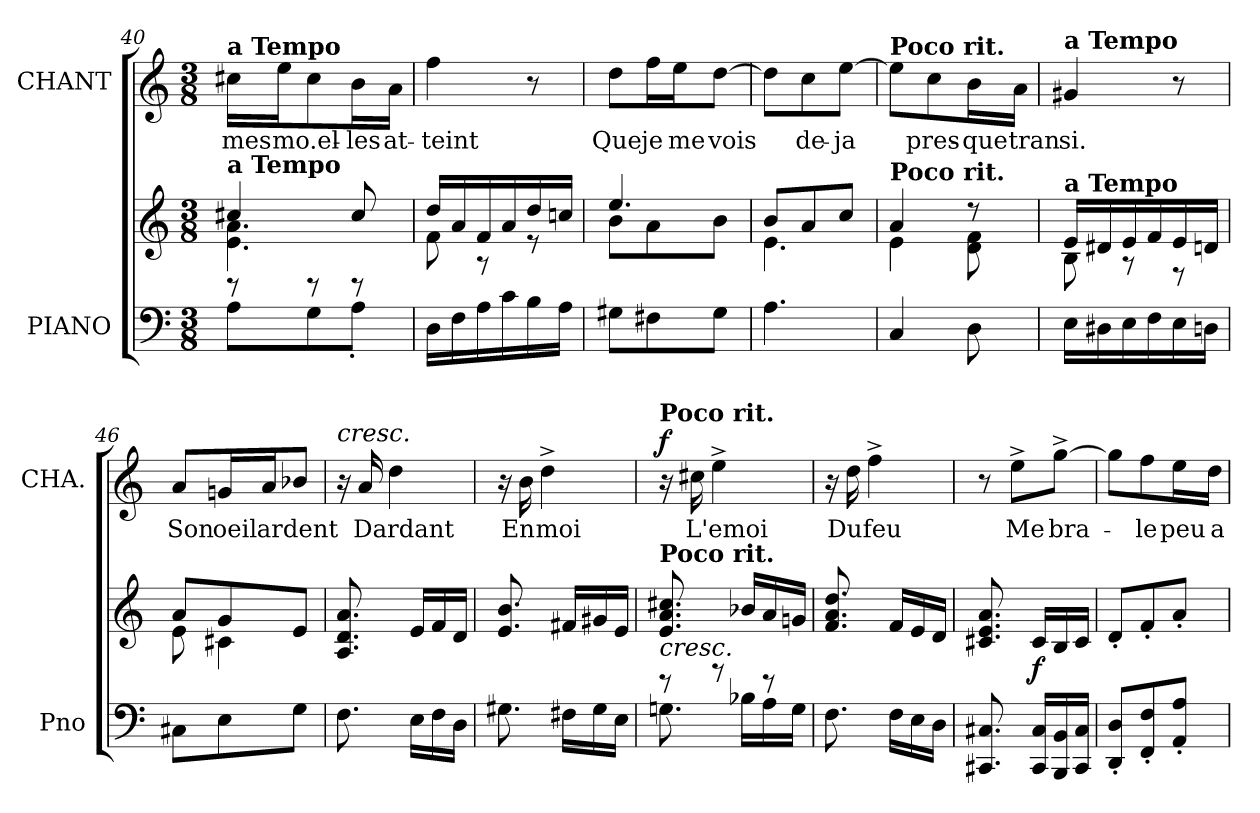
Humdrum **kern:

**kern	**kern	**dynam	**kern	**text	**dynam
*part2	*part2	*part2	*part1	*part1	*part1
*staff3	*staff2	*staff2/3	*staff1	*staff1	*staff1
*I"PIANO	*	*	*I"CHANT	*	*
*I'Pno	*	*	*I'CHA.	*	*
!!LO:LB:g=z
*clefF4	*clefG2	*	*clefG2	*	*
*k[]	*k[]	*	*k[]	*	*
*C:	*C:	*	*C:	*	*
*M3/8	*M3/8	*	*M3/8	*	*
=40	=40	=40	=40	=40	=40
*^	*^	*	*	*	*
!	!	!	!	!	!LO:TX:a:B:t=a Tempo	!	!
!	!	!LO:TX:a:B:t=a Tempo	!	!	!	!	!
!	!	!	!	!	!	!LO:LY:b:color=#000000	!
8r	8Ai\L	4cc#Xi/	4.ei\ 4.ai	.	16cc#Xi\LL	mes	.
!	!	!	!	!	!	!LO:LY:b:color=#000000	!
.	.	.	.	.	16eei\J	mo.el-	.
8r	8Gi\	.	.	.	8cc#i\	.	.
!	!	!	!	!	!	!LO:LY:b:color=#000000	!
8r	8A'i\J	8cc#i/	.	.	16bi\L	les	.
!	!	!	!	!	!	!LO:LY:b:color=#000000	!
.	.	.	.	.	16ai\JJ	at-	.
*v	*v	*	*	*	*	*	*
=41	=41	=41	=41	=41	=41	=41
!	!	!	!	!	!LO:LY:b:color=#000000	!
16Di\LL	16ddi/LL	8fi\	.	4ffi\	teint	.
16Fi\	16ai/	.	.	.	.	.
16Ai\	16fi/	8r	.	.	.	.
16ci\	16ai/	.	.	.	.	.
16Bi\	16ddi/	8r	.	8r	.	.
16Ai\JJ	16ccni/JJ	.	.	.	.	.
=42	=42	=42	=42	=42	=42	=42
!	!	!	!	!	!LO:LY:b:color=#000000	!
8G#Xi\L	4.eei/	8bi\L	.	8ddi\L	Que	.
!	!	!	!	!	!LO:LY:b:color=#000000	!
8F#Xi\	.	8ai\	.	16ffi\L	je	.
!	!	!	!	!	!LO:LY:b:color=#000000	!
.	.	.	.	16eei\J	me	.
!	!	!	!	!	!LO:LY:b:color=#000000	!
8G#i\J	.	8bi\J	.	[>8ddi\J	vois	.
=43	=43	=43	=43	=43	=43	=43
4.Ai\	8bi/L	4.ei\	.	8ddi\L]	.	.
!	!	!	!	!	!LO:LY:b:color=#000000	!
.	8ai/	.	.	8cci\	de-	.
!	!	!	!	!	!LO:LY:b:color=#000000	!
.	8cci/J	.	.	[>8eei\J	ja	.
=44	=44	=44	=44	=44	=44	=44
!	!	!	!	!LO:TX:a:B:t=Poco rit.	!	!
!	!LO:TX:a:B:t=Poco rit.	!	!	!	!	!
4Ci/	4ai/	4ei\	.	8eei\L]	.	.
!	!	!	!	!	!LO:LY:b:color=#000000	!
.	.	.	.	8cci\	pres-	.
!	!	!	!	!	!LO:LY:b:color=#000000	!
8Di\	8r	8di\ 8fi	.	16bi\L	que	.
!	!	!	!	!	!LO:LY:b:color=#000000	!
.	.	.	.	16ai\JJ	tran	.
!!LO:LB:g=z
=45	=45	=45	=45	=45	=45	=45
!	!	!	!	!LO:TX:a:B:t=a Tempo	!	!
!	!LO:TX:a:B:t=a Tempo	!	!	!	!	!
!	!	!	!	!	!LO:LY:b:color=#000000	!
16Ei\LL	16ei/LL	8Bi\	.	4g#Xi/	si.	.
16D#Xi\	16d#Xi/	.	.	.	.	.
16Ei\	16ei/	8r	.	.	.	.
16Fi\	16fi/	.	.	.	.	.
16Ei\	16ei/	8r	.	8r	.	.
16Dni\JJ	16dni/JJ	.	.	.	.	.
=46	=46	=46	=46	=46	=46	=46
!	!	!	!	!	!LO:LY:b:color=#000000	!
8C#Xi\L	8ai/L	8ei\	.	8ai/L	Son	.
!	!	!	!	!	!LO:LY:b:color=#000000	!
8Ei\	8gi/	4c#Xi\	.	16gni/L	oeil	.
!	!	!	!	!	!LO:LY:b:color=#000000	!
.	.	.	.	16ai/J	ardent	.
8Gi\J	8ei/J	.	.	8b-Xi/J	.	.
*	*v	*v	*	*	*	*
=47	=47	=47	=47	=47	=47
!	!	!	!LO:TX:a:i:t=cresc.	!	!
8.Fi\	8.Ai/ 8.di 8.ai	.	16r	.	.
!	!	!	!	!LO:LY:b:color=#000000	!
.	.	.	16ai/	Dardant	.
.	.	.	4ddi\	.	.
16Ei\LL	16ei/LL	.	.	.	.
16Fi\	16fi/	.	.	.	.
16Di\JJ	16di/JJ	.	.	.	.
=48	=48	=48	=48	=48	=48
8.G#Xi\	8.ei/ 8.bi	.	16r	.	.
!	!	!	!	!LO:LY:b:color=#000000	!
.	.	.	16bi\	En	.
!	!	!	!	!LO:LY:b:color=#000000	!
.	.	.	4dd^i\	moi	.
16F#Xi\LL	16f#Xi/LL	.	.	.	.
16G#i\	16g#Xi/	.	.	.	.
16Ei\JJ	16ei/JJ	.	.	.	.
=49	=49	=49	=49	=49	=49
*^	*	*	*	*	*
!	!	!	!	!LO:TX:a:B:t=Poco rit.	!	!
!	!	!LO:TX:b:i:t=cresc.	!	!	!	!
!	!	!LO:TX:a:B:t=Poco rit.	!	!	!	!
8r	8.Gni\	8.ei/ 8.ai 8.cc#Xi	.	16r	.	f
!	!	!	!	!	!LO:LY:b:color=#000000	!
.	.	.	.	16cc#Xi\	L'emoi	.
8r	.	.	.	4ee^i\	.	.
.	16B-Xi\LL	16b-Xi/LL	.	.	.	.
8r	16Ai\	16ai/	.	.	.	.
.	16Gi\JJ	16gni/JJ	.	.	.	.
*v	*v	*	*	*	*	*
!!LO:LB:g=z
=50	=50	=50	=50	=50	=50
8.Fi\	8.fi/ 8.ai 8.ddi	.	16r	.	.
!	!	!	!	!LO:LY:b:color=#000000	!
.	.	.	16ddi\	Du	.
!	!	!	!	!LO:LY:b:color=#000000	!
.	.	.	4ff^i\	feu	.
16Fi\LL	16fi/LL	.	.	.	.
16Ei\	16ei/	.	.	.	.
16Di\JJ	16di/JJ	.	.	.	.
=51	=51	=51	=51	=51	=51
8.CC#Xi/ 8.C#Xi	8.c#Xi/ 8.ei 8.ai	.	8r	.	.
!	!	!	!	!LO:LY:b:color=#000000	!
.	.	.	8ee^i\L	Me	.
16CC#i/ 16C#iLL	16c#i/LL	f	.	.	.
!	!	!	!	!LO:LY:b:color=#000000	!
16BBBi/ 16BBi	16Bi/	.	[>8gg^i\J	bra-	.
16CC#i/ 16C#iJJ	16c#i/JJ	.	.	.	.
=52	=52	=52	=52	=52	=52
8DDi/' 8Di'L	8d'i/L	.	8ggi\L]	.	.
!	!	!	!	!LO:LY:b:color=#000000	!
8FFi/' 8Fi'	8f'i/	.	8ffi\	le	.
!	!	!	!	!LO:LY:b:color=#000000	!
8AAi/' 8Ai'J	8a'i/J	.	16eei\L	peu	.
!	!	!	!	!LO:LY:b:color=#000000	!
.	.	.	16ddi\JJ	a	.
=	=	=	=	=	=
*-	*-	*-	*-	*-	*-
